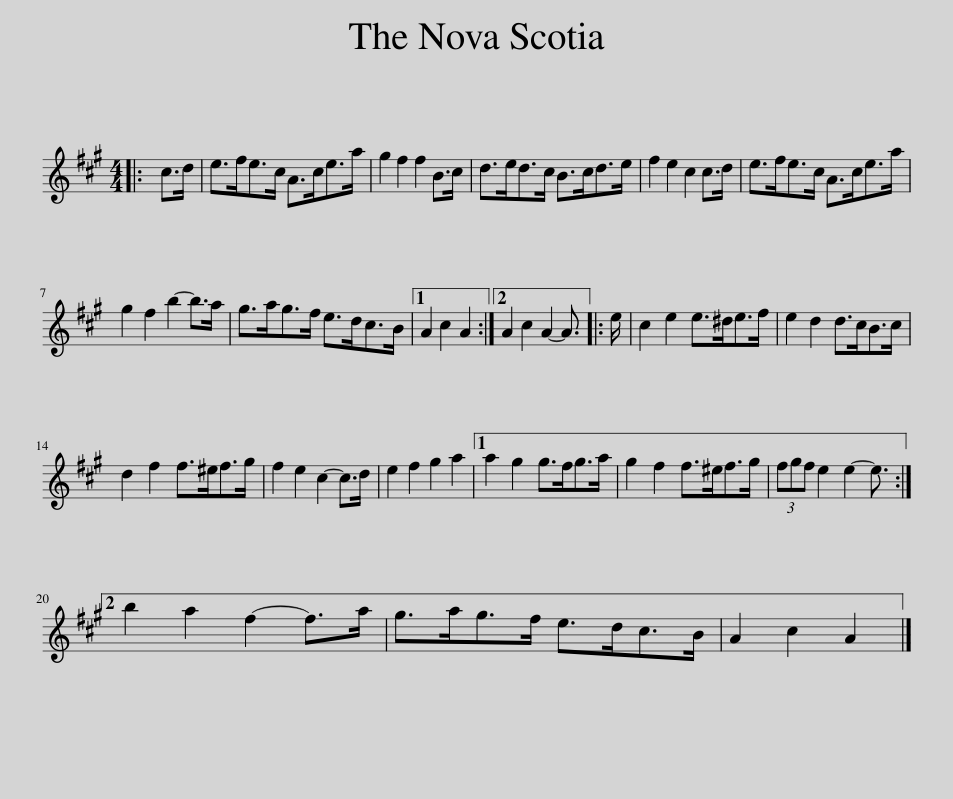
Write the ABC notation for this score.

X:1
L:1/8
M:4/4
I:linebreak $
K:A
V:1 treble
V:1
|: c>d | e>fe>c A>ce>a | g2 f2 f2 B>c | d>ed>c B>cd>e | f2 e2 c2 c>d | %5
 e>fe>c A>ce>a |$ g2 f2 b2- b>a | g>ag>f e>dc>B |1 A2 c2 A2 :|2 A2 c2 A2- A3/2 |: %10
 e/ | c2 e2 e>^de>f | e2 d2 d>cB>c |$ d2 f2 f>^ef>g | f2 e2 c2- c>d | %15
 e2 f2 g2 a2 |1 a2 g2 g>fg>a | g2 f2 f>^ef>g | (3fgf e2 e2- e3/2 :|2$ b2 a2 f2- f>a | %20
 g>ag>f e>dc>B | A2 c2 A2 |] %22
